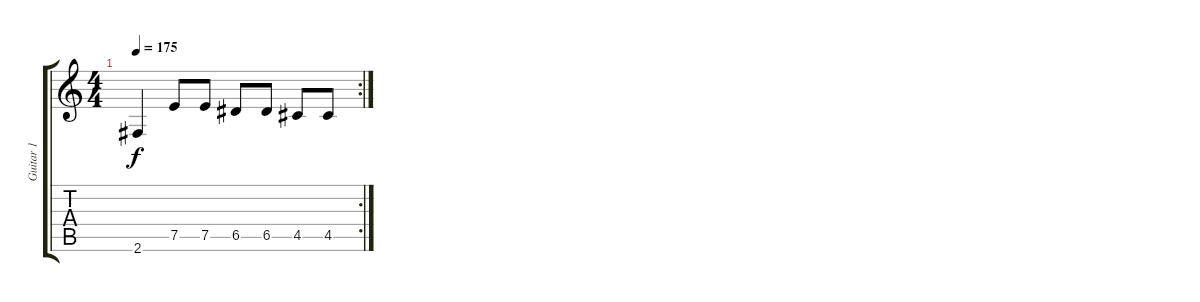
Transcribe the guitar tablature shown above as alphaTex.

\track ("Guitar 1" "Guitar 1") {instrument distortionguitar}
\staff {score tabs}
\tuning (E4 B3 G3 D3 A2 E2) {hide}
\rc 2
\ts (4 4)
\tempo 175
\clef g2
\ks c
2.6.4{dy f} 7.5.8 7.5.8 6.5.8 6.5.8 4.5.8 4.5.8
